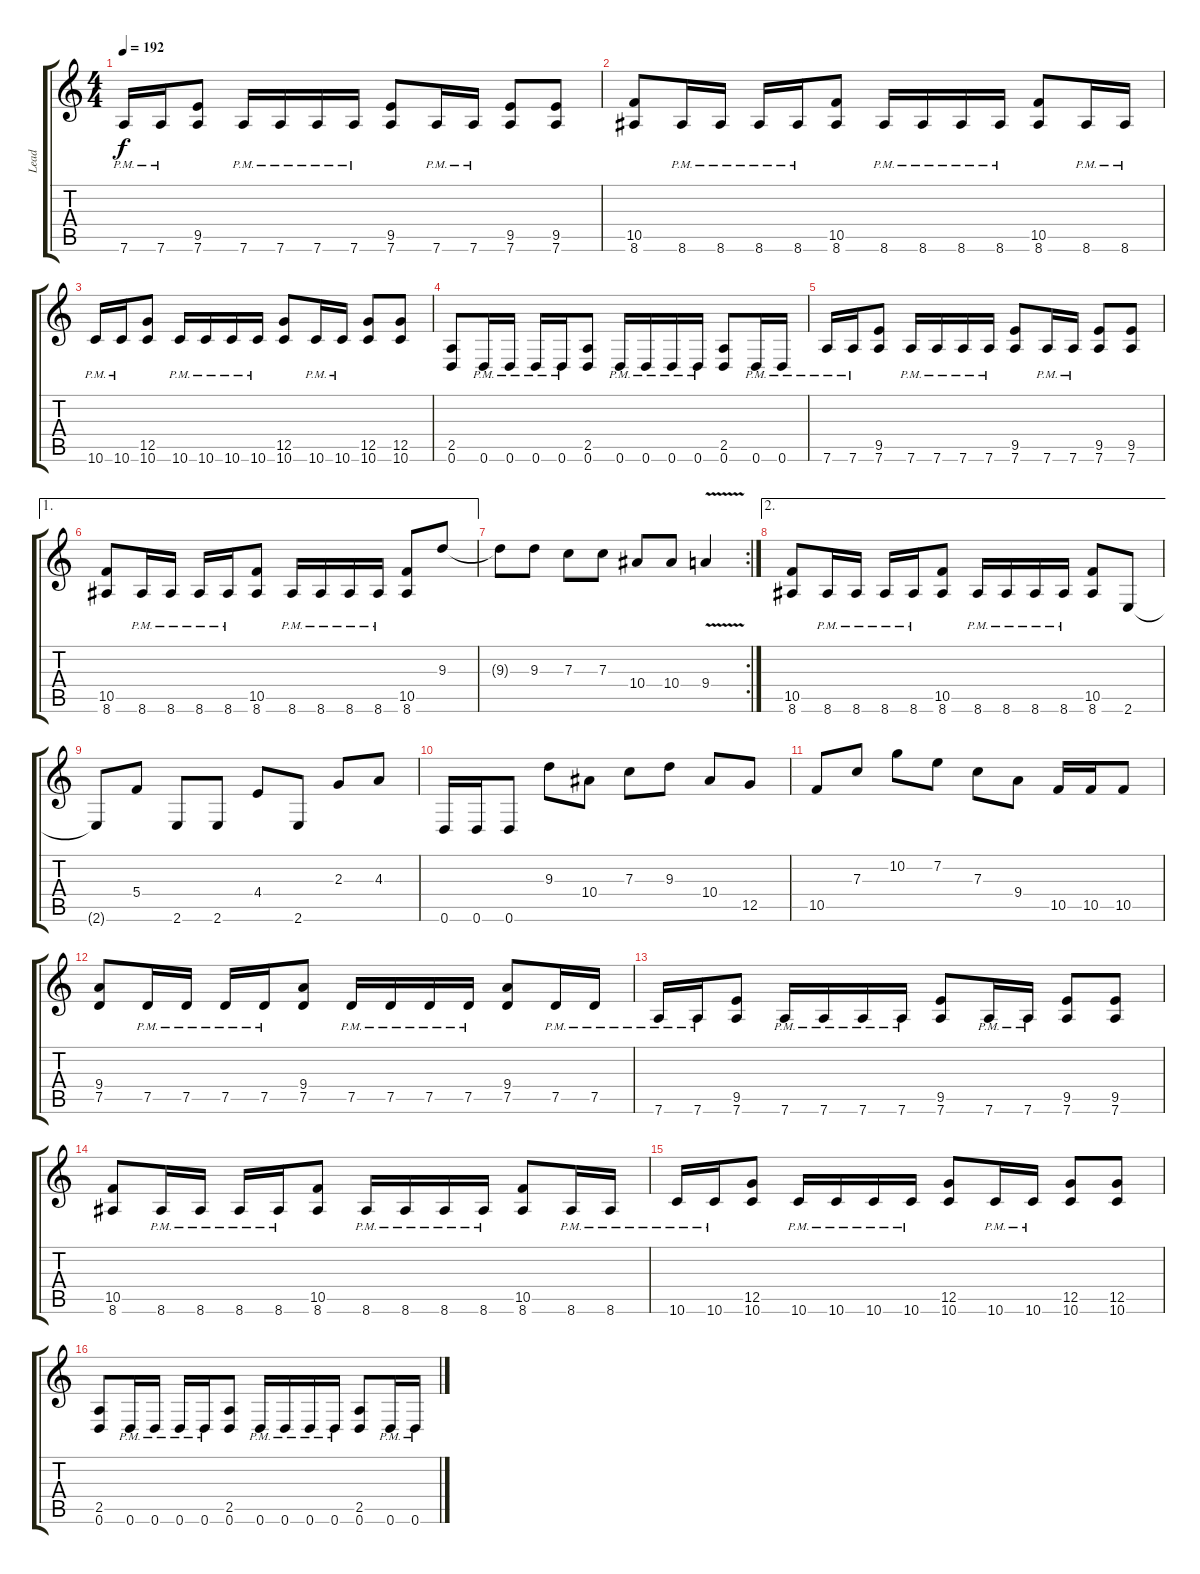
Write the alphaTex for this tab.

\track ("Lead " "Lead ") {instrument acousticguitarsteel}
\staff {score tabs}
\tuning (D4 A3 F3 C3 G2 D2) {hide}
\ts (4 4)
\tempo 192
\clef g2
\ks c
7.6{pm}.16{dy f} 7.6{pm}.16 (9.5 7.6).8 7.6{pm}.16 7.6{pm}.16 7.6{pm}.16 7.6{pm}.16 (9.5 7.6).8 7.6{pm}.16 7.6{pm}.16 (9.5 7.6).8 (9.5 7.6).8 |
(10.5 8.6).8 8.6{pm}.16 8.6{pm}.16 8.6{pm}.16 8.6{pm}.16 (10.5 8.6).8 8.6{pm}.16 8.6{pm}.16 8.6{pm}.16 8.6{pm}.16 (10.5 8.6).8 8.6{pm}.16 8.6{pm}.16 |
10.6{pm}.16 10.6{pm}.16 (12.5 10.6).8 10.6{pm}.16 10.6{pm}.16 10.6{pm}.16 10.6{pm}.16 (12.5 10.6).8 10.6{pm}.16 10.6{pm}.16 (12.5 10.6).8 (12.5 10.6).8 |
(2.5 0.6).8 0.6{pm}.16 0.6{pm}.16 0.6{pm}.16 0.6{pm}.16 (2.5 0.6).8 0.6{pm}.16 0.6{pm}.16 0.6{pm}.16 0.6{pm}.16 (2.5 0.6).8 0.6{pm}.16 0.6{pm}.16 |
7.6{pm}.16 7.6{pm}.16 (9.5 7.6).8 7.6{pm}.16 7.6{pm}.16 7.6{pm}.16 7.6{pm}.16 (9.5 7.6).8 7.6{pm}.16 7.6{pm}.16 (9.5 7.6).8 (9.5 7.6).8 |
\ae 1
(10.5 8.6).8 8.6{pm}.16 8.6{pm}.16 8.6{pm}.16 8.6{pm}.16 (10.5 8.6).8 8.6{pm}.16 8.6{pm}.16 8.6{pm}.16 8.6{pm}.16 (10.5 8.6).8 9.3.8 |
\rc 2
9.3{t}.8 9.3.8 7.3.8 7.3.8 10.4.8 10.4.8 9.4{v}.4 |
\ae 2
(10.5 8.6).8 8.6{pm}.16 8.6{pm}.16 8.6{pm}.16 8.6{pm}.16 (10.5 8.6).8 8.6{pm}.16 8.6{pm}.16 8.6{pm}.16 8.6{pm}.16 (10.5 8.6).8 2.6.8 |
2.6{t}.8 5.4.8 2.6.8 2.6.8 4.4.8 2.6.8 2.3.8 4.3.8 |
0.6.16 0.6.16 0.6.8 9.3.8 10.4.8 7.3.8 9.3.8 10.4.8 12.5.8 |
10.5.8 7.3.8 10.2.8 7.2.8 7.3.8 9.4.8 10.5.16 10.5.16 10.5.8 |
(9.4 7.5).8 7.5{pm}.16 7.5{pm}.16 7.5{pm}.16 7.5{pm}.16 (9.4 7.5).8 7.5{pm}.16 7.5{pm}.16 7.5{pm}.16 7.5{pm}.16 (9.4 7.5).8 7.5{pm}.16 7.5{pm}.16 |
7.6{pm}.16 7.6{pm}.16 (9.5 7.6).8 7.6{pm}.16 7.6{pm}.16 7.6{pm}.16 7.6{pm}.16 (9.5 7.6).8 7.6{pm}.16 7.6{pm}.16 (9.5 7.6).8 (9.5 7.6).8 |
(10.5 8.6).8 8.6{pm}.16 8.6{pm}.16 8.6{pm}.16 8.6{pm}.16 (10.5 8.6).8 8.6{pm}.16 8.6{pm}.16 8.6{pm}.16 8.6{pm}.16 (10.5 8.6).8 8.6{pm}.16 8.6{pm}.16 |
10.6{pm}.16 10.6{pm}.16 (12.5 10.6).8 10.6{pm}.16 10.6{pm}.16 10.6{pm}.16 10.6{pm}.16 (12.5 10.6).8 10.6{pm}.16 10.6{pm}.16 (12.5 10.6).8 (12.5 10.6).8 |
(2.5 0.6).8 0.6{pm}.16 0.6{pm}.16 0.6{pm}.16 0.6{pm}.16 (2.5 0.6).8 0.6{pm}.16 0.6{pm}.16 0.6{pm}.16 0.6{pm}.16 (2.5 0.6).8 0.6{pm}.16 0.6{pm}.16
